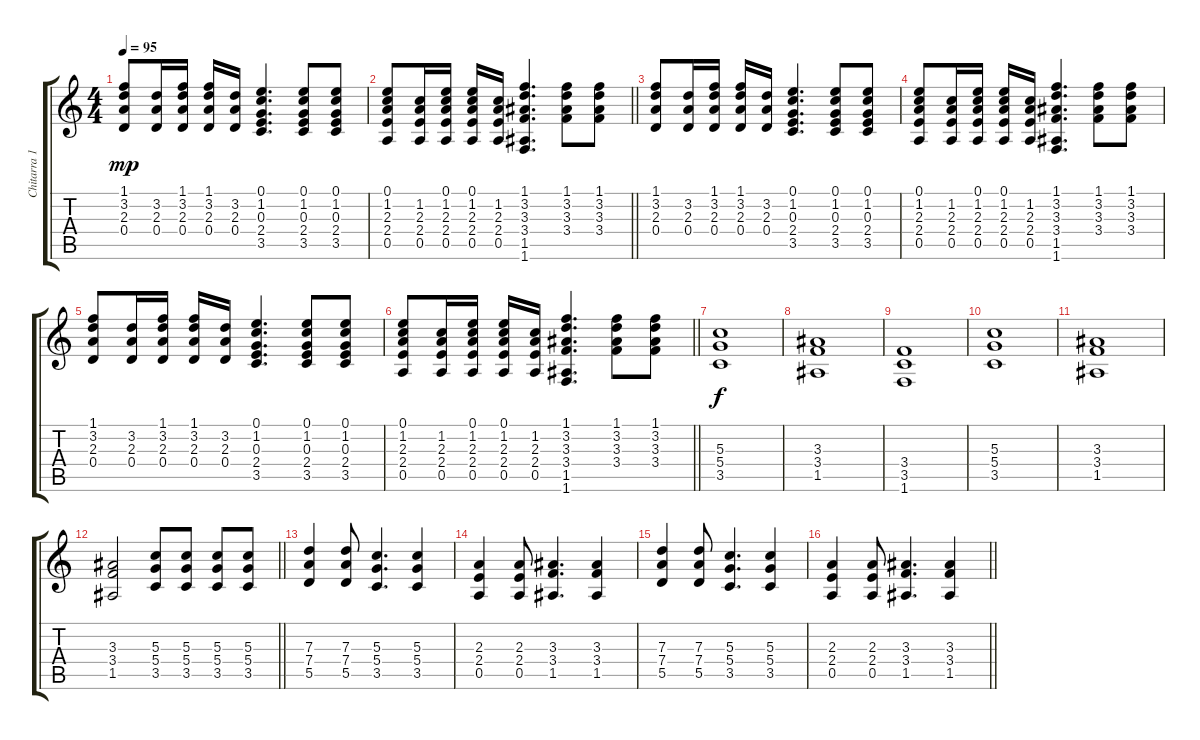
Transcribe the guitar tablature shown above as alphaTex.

\track ("Chitarra 1" "Chitarra 1") {instrument acousticguitarsteel}
\staff {score tabs}
\tuning (E4 B3 G3 D3 A2 E2) {hide}
\ts (4 4)
\tempo 95
\clef g2
\ks c
(1.1 3.2 2.3 0.4).8{dy mp} (3.2 2.3 0.4).16 (1.1 3.2 2.3 0.4).16 (1.1 3.2 2.3 0.4).16 (3.2 2.3 0.4).16 (0.1 1.2 0.3 2.4 3.5).4{d} (0.1 1.2 0.3 2.4 3.5).8 (0.1 1.2 0.3 2.4 3.5).8 |
\barLineRight lightlight
(0.1 1.2 2.3 2.4 0.5).8 (1.2 2.3 2.4 0.5).16 (0.1 1.2 2.3 2.4 0.5).16 (0.1 1.2 2.3 2.4 0.5).16 (1.2 2.3 2.4 0.5).16 (1.1 3.2 3.3 3.4 1.5 1.6).4{d} (1.1 3.2 3.3 3.4).8 (1.1 3.2 3.3 3.4).8 |
(1.1 3.2 2.3 0.4).8 (3.2 2.3 0.4).16 (1.1 3.2 2.3 0.4).16 (1.1 3.2 2.3 0.4).16 (3.2 2.3 0.4).16 (0.1 1.2 0.3 2.4 3.5).4{d} (0.1 1.2 0.3 2.4 3.5).8 (0.1 1.2 0.3 2.4 3.5).8 |
(0.1 1.2 2.3 2.4 0.5).8 (1.2 2.3 2.4 0.5).16 (0.1 1.2 2.3 2.4 0.5).16 (0.1 1.2 2.3 2.4 0.5).16 (1.2 2.3 2.4 0.5).16 (1.1 3.2 3.3 3.4 1.5 1.6).4{d} (1.1 3.2 3.3 3.4).8 (1.1 3.2 3.3 3.4).8 |
(1.1 3.2 2.3 0.4).8 (3.2 2.3 0.4).16 (1.1 3.2 2.3 0.4).16 (1.1 3.2 2.3 0.4).16 (3.2 2.3 0.4).16 (0.1 1.2 0.3 2.4 3.5).4{d} (0.1 1.2 0.3 2.4 3.5).8 (0.1 1.2 0.3 2.4 3.5).8 |
\barLineRight lightlight
(0.1 1.2 2.3 2.4 0.5).8 (1.2 2.3 2.4 0.5).16 (0.1 1.2 2.3 2.4 0.5).16 (0.1 1.2 2.3 2.4 0.5).16 (1.2 2.3 2.4 0.5).16 (1.1 3.2 3.3 3.4 1.5 1.6).4{d} (1.1 3.2 3.3 3.4).8 (1.1 3.2 3.3 3.4).8 |
(5.3 5.4 3.5).1{dy f volume 6 instrument overdrivenguitar} |
(3.3 3.4 1.5).1 |
(3.4 3.5 1.6).1 |
(5.3 5.4 3.5).1 |
(3.3 3.4 1.5).1 |
\barLineRight lightlight
(3.3 3.4 1.5).2 (5.3 5.4 3.5).8 (5.3 5.4 3.5).8 (5.3 5.4 3.5).8 (5.3 5.4 3.5).8 |
(7.3 7.4 5.5).4{volume 12 instrument overdrivenguitar} (7.3 7.4 5.5).8 (5.3 5.4 3.5).4{d} (5.3 5.4 3.5).4 |
(2.3 2.4 0.5).4 (2.3 2.4 0.5).8 (3.3 3.4 1.5).4{d} (3.3 3.4 1.5).4 |
(7.3 7.4 5.5).4 (7.3 7.4 5.5).8 (5.3 5.4 3.5).4{d} (5.3 5.4 3.5).4 |
\barLineRight lightlight
(2.3 2.4 0.5).4 (2.3 2.4 0.5).8 (3.3 3.4 1.5).4{d} (3.3 3.4 1.5).4
